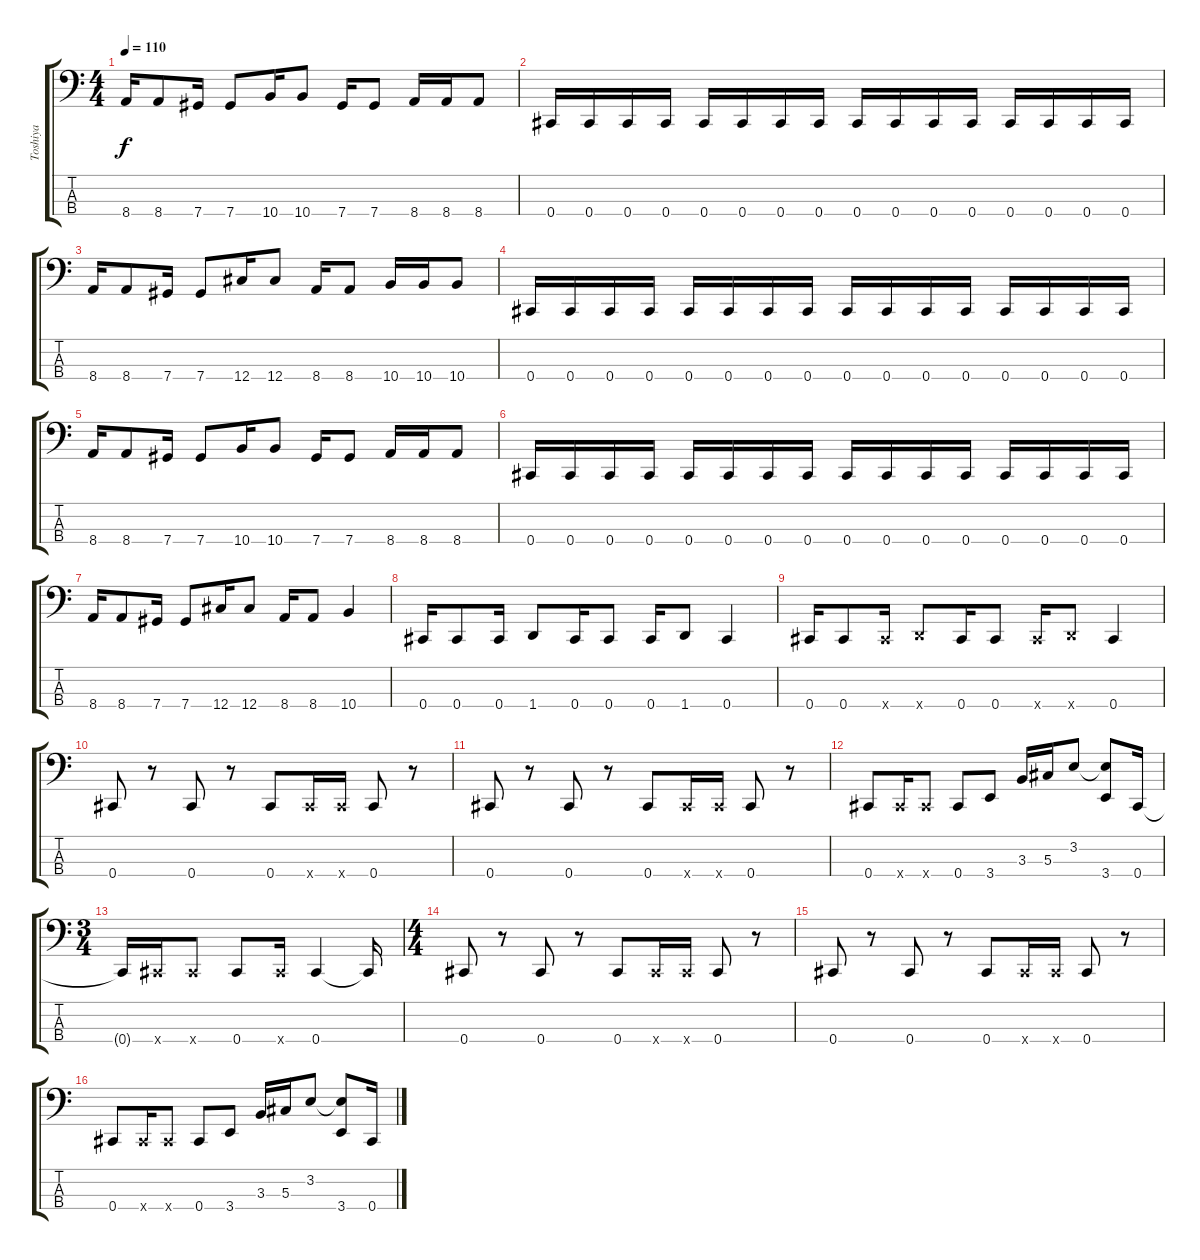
\track ("Toshiya" "Toshiya") {instrument electricbasspick}
\staff {score tabs}
\tuning (Gb2 Db2 Ab1 Db1) {hide}
\ts (4 4)
\tempo 110
\clef f4
\ks c
8.4.16{dy f} 8.4.8 7.4.16 7.4.8 10.4.16 10.4.8 7.4.16 7.4.8 8.4.16 8.4.16 8.4.8 |
0.4.16 0.4.16 0.4.16 0.4.16 0.4.16 0.4.16 0.4.16 0.4.16 0.4.16 0.4.16 0.4.16 0.4.16 0.4.16 0.4.16 0.4.16 0.4.16 |
8.4.16 8.4.8 7.4.16 7.4.8 12.4.16 12.4.8 8.4.16 8.4.8 10.4.16 10.4.16 10.4.8 |
0.4.16 0.4.16 0.4.16 0.4.16 0.4.16 0.4.16 0.4.16 0.4.16 0.4.16 0.4.16 0.4.16 0.4.16 0.4.16 0.4.16 0.4.16 0.4.16 |
8.4.16 8.4.8 7.4.16 7.4.8 10.4.16 10.4.8 7.4.16 7.4.8 8.4.16 8.4.16 8.4.8 |
0.4.16 0.4.16 0.4.16 0.4.16 0.4.16 0.4.16 0.4.16 0.4.16 0.4.16 0.4.16 0.4.16 0.4.16 0.4.16 0.4.16 0.4.16 0.4.16 |
8.4.16 8.4.8 7.4.16 7.4.8 12.4.16 12.4.8 8.4.16 8.4.8 10.4.4 |
0.4.16 0.4.8 0.4.16 1.4.8 0.4.16 0.4.8 0.4.16 1.4.8 0.4.4 |
0.4.16 0.4.8 0.4{x}.16 1.4{x}.8 0.4.16 0.4.8 0.4{x}.16 1.4{x}.8 0.4.4 |
0.4.8 r.8 0.4.8 r.8 0.4.8 0.4{x}.16 0.4{x}.16 0.4.8 r.8 |
0.4.8 r.8 0.4.8 r.8 0.4.8 0.4{x}.16 0.4{x}.16 0.4.8 r.8 |
0.4.8 0.4{x}.16 0.4{x}.8 0.4.8 3.4.8 3.3.16 5.3.16 3.2.8 (3.2{t} 3.4).8 0.4.16 |
\ts (3 4)
0.4{t}.16 0.4{x}.16 0.4{x}.8 0.4.8 0.4{x}.16 0.4.4 0.4{t}.16 |
\ts (4 4)
0.4.8 r.8 0.4.8 r.8 0.4.8 0.4{x}.16 0.4{x}.16 0.4.8 r.8 |
0.4.8 r.8 0.4.8 r.8 0.4.8 0.4{x}.16 0.4{x}.16 0.4.8 r.8 |
0.4.8 0.4{x}.16 0.4{x}.8 0.4.8 3.4.8 3.3.16 5.3.16 3.2.8 (3.2{t} 3.4).8 0.4.16
